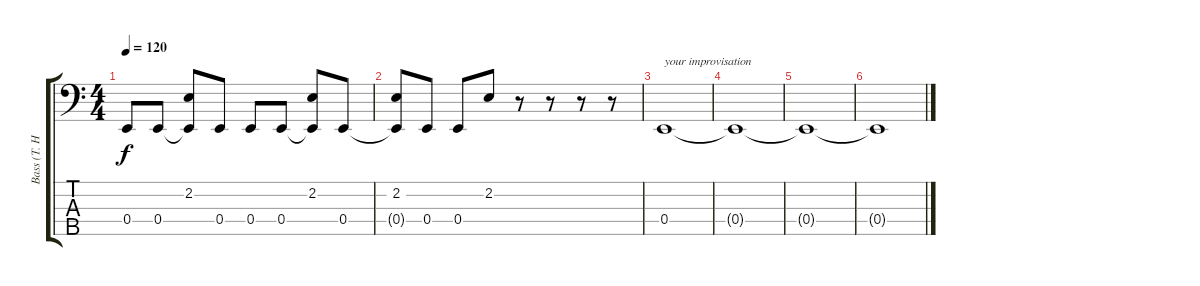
\track ("Bass (T. Hamilton)" "Bass (T. H") {instrument electricbassfinger}
\staff {score tabs}
\tuning (G2 D2 A1 E1 B0) {hide}
\ts (4 4)
\tempo 120
\clef f4
\ks c
0.4.8{dy f} 0.4.8 (2.2 0.4{t}).8 0.4.8 0.4.8 0.4.8 (2.2 0.4{t}).8 0.4.8 |
(2.2 0.4{t}).8 0.4.8 0.4.8 2.2.8 r.8 r.8 r.8 r.8 |
0.4.1{txt "your improvisation"} |
0.4{t}.1 |
0.4{t}.1{volume 0} |
0.4{t}.1
